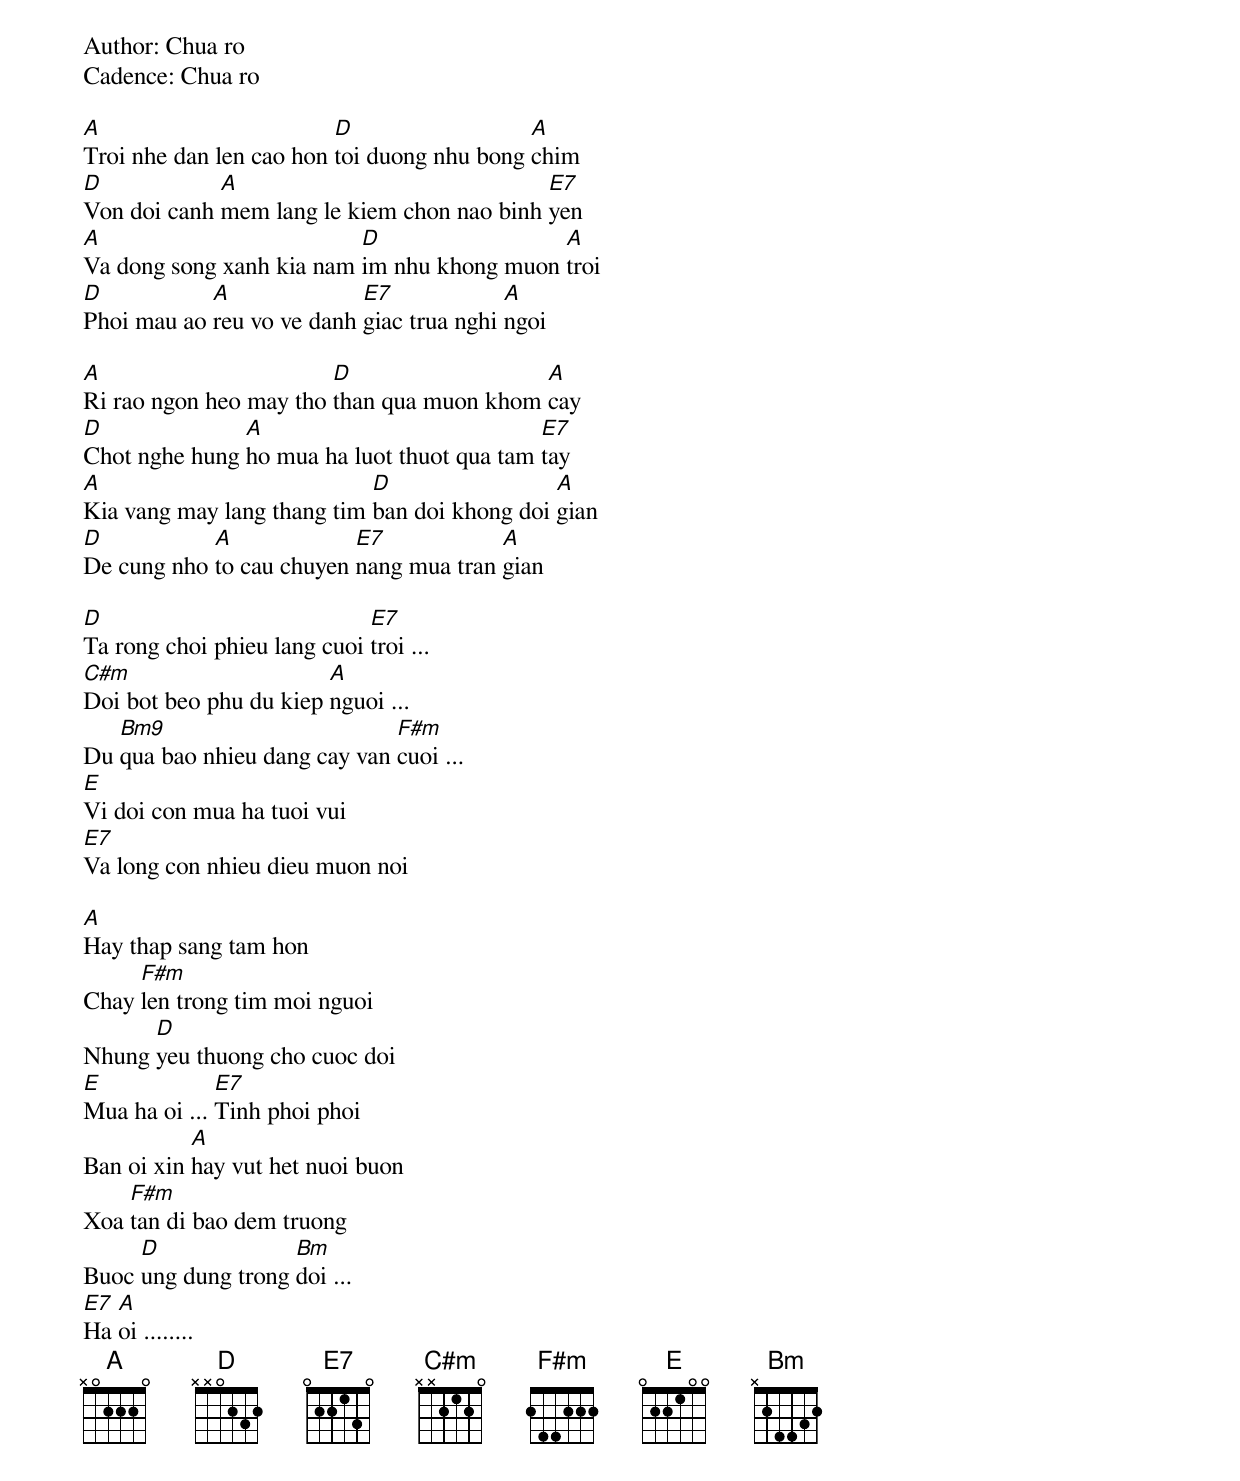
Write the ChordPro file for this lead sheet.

Author: Chua ro
Cadence: Chua ro

[A]Troi nhe dan len cao hon [D]toi duong nhu bong [A]chim
[D]Von doi canh [A]mem lang le kiem chon nao binh [E7]yen
[A]Va dong song xanh kia nam [D]im nhu khong muon [A]troi
[D]Phoi mau ao [A]reu vo ve danh [E7]giac trua nghi [A]ngoi

[A]Ri rao ngon heo may tho [D]than qua muon khom [A]cay
[D]Chot nghe hung [A]ho mua ha luot thuot qua tam [E7]tay
[A]Kia vang may lang thang tim [D]ban doi khong doi [A]gian
[D]De cung nho [A]to cau chuyen [E7]nang mua tran [A]gian

[D]Ta rong choi phieu lang cuoi [E7]troi ...
[C#m]Doi bot beo phu du kiep [A]nguoi ...
Du [Bm9]qua bao nhieu dang cay van [F#m]cuoi ...
[E]Vi doi con mua ha tuoi vui
[E7]Va long con nhieu dieu muon noi

[A]Hay thap sang tam hon
Chay [F#m]len trong tim moi nguoi
Nhung [D]yeu thuong cho cuoc doi
[E]Mua ha oi ... [E7]Tinh phoi phoi
Ban oi xin [A]hay vut het nuoi buon
Xoa [F#m]tan di bao dem truong
Buoc [D]ung dung trong [Bm]doi ...
[E7]Ha [A]oi ........
